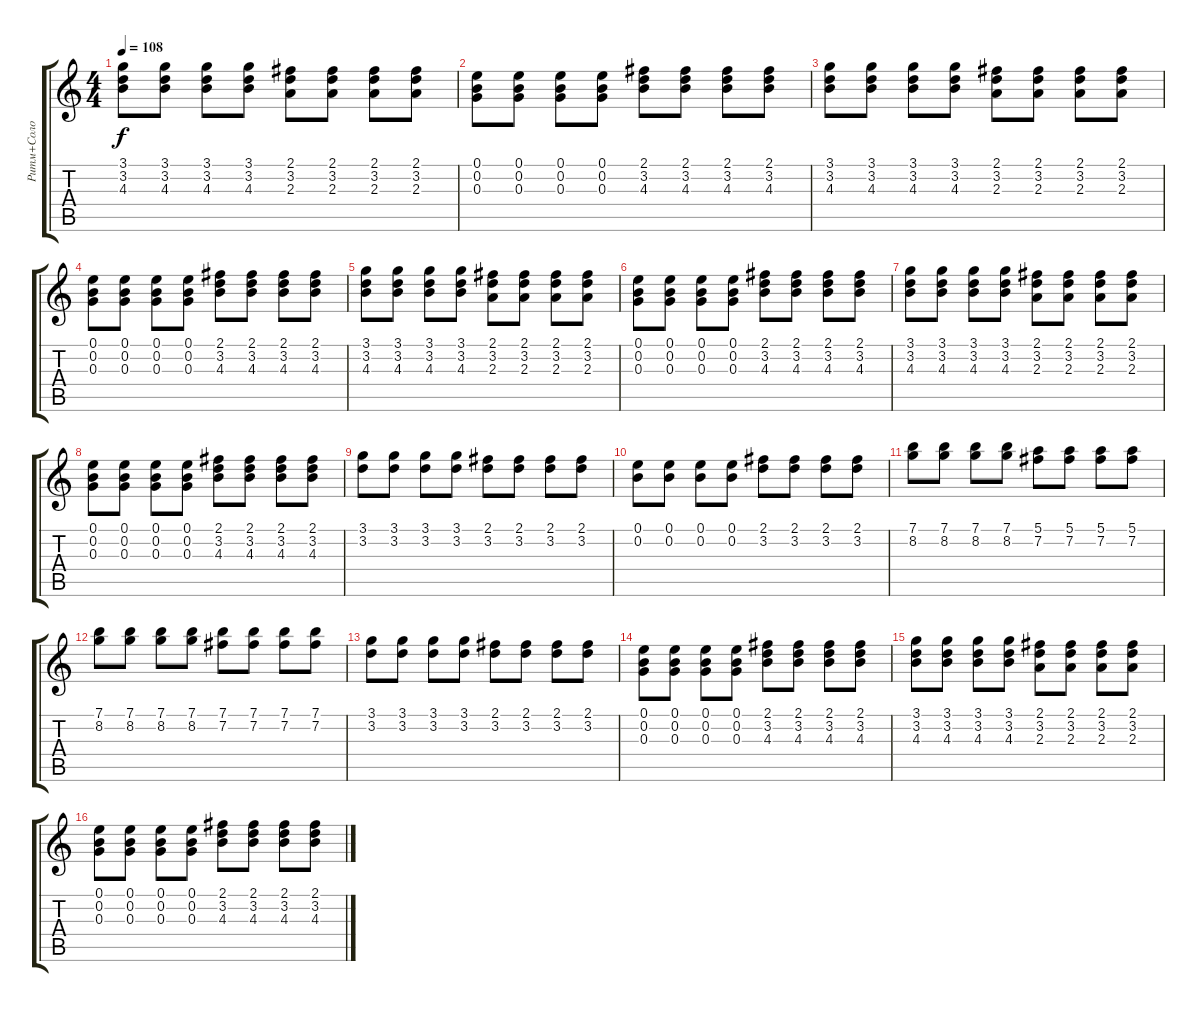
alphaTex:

\track ("Ритм+Соло" "Ритм+Соло") {instrument acousticguitarsteel}
\staff {score tabs}
\tuning (E4 B3 G3 D3 A2 E2) {hide}
\ts (4 4)
\tempo 108
\clef g2
\ks c
(3.1 3.2 4.3).8{dy f} (3.1 3.2 4.3).8 (3.1 3.2 4.3).8 (3.1 3.2 4.3).8 (2.1 3.2 2.3).8 (2.1 3.2 2.3).8 (2.1 3.2 2.3).8 (2.1 3.2 2.3).8 |
(0.1 0.2 0.3).8 (0.1 0.2 0.3).8 (0.1 0.2 0.3).8 (0.1 0.2 0.3).8 (2.1 3.2 4.3).8 (2.1 3.2 4.3).8 (2.1 3.2 4.3).8 (2.1 3.2 4.3).8 |
(3.1 3.2 4.3).8 (3.1 3.2 4.3).8 (3.1 3.2 4.3).8 (3.1 3.2 4.3).8 (2.1 3.2 2.3).8 (2.1 3.2 2.3).8 (2.1 3.2 2.3).8 (2.1 3.2 2.3).8 |
(0.1 0.2 0.3).8 (0.1 0.2 0.3).8 (0.1 0.2 0.3).8 (0.1 0.2 0.3).8 (2.1 3.2 4.3).8 (2.1 3.2 4.3).8 (2.1 3.2 4.3).8 (2.1 3.2 4.3).8 |
(3.1 3.2 4.3).8 (3.1 3.2 4.3).8 (3.1 3.2 4.3).8 (3.1 3.2 4.3).8 (2.1 3.2 2.3).8 (2.1 3.2 2.3).8 (2.1 3.2 2.3).8 (2.1 3.2 2.3).8 |
(0.1 0.2 0.3).8 (0.1 0.2 0.3).8 (0.1 0.2 0.3).8 (0.1 0.2 0.3).8 (2.1 3.2 4.3).8 (2.1 3.2 4.3).8 (2.1 3.2 4.3).8 (2.1 3.2 4.3).8 |
(3.1 3.2 4.3).8 (3.1 3.2 4.3).8 (3.1 3.2 4.3).8 (3.1 3.2 4.3).8 (2.1 3.2 2.3).8 (2.1 3.2 2.3).8 (2.1 3.2 2.3).8 (2.1 3.2 2.3).8 |
(0.1 0.2 0.3).8 (0.1 0.2 0.3).8 (0.1 0.2 0.3).8 (0.1 0.2 0.3).8 (2.1 3.2 4.3).8 (2.1 3.2 4.3).8 (2.1 3.2 4.3).8 (2.1 3.2 4.3).8 |
(3.1 3.2).8{volume 16 instrument electricguitarjazz} (3.1 3.2).8 (3.1 3.2).8 (3.1 3.2).8 (2.1 3.2).8 (2.1 3.2).8 (2.1 3.2).8 (2.1 3.2).8 |
(0.1 0.2).8 (0.1 0.2).8 (0.1 0.2).8 (0.1 0.2).8 (2.1 3.2).8 (2.1 3.2).8 (2.1 3.2).8 (2.1 3.2).8 |
(7.1 8.2).8 (7.1 8.2).8 (7.1 8.2).8 (7.1 8.2).8 (5.1 7.2).8 (5.1 7.2).8 (5.1 7.2).8 (5.1 7.2).8 |
(7.1 8.2).8 (7.1 8.2).8 (7.1 8.2).8 (7.1 8.2).8 (7.1 7.2).8 (7.1 7.2).8 (7.1 7.2).8 (7.1 7.2).8 |
(3.1 3.2).8 (3.1 3.2).8 (3.1 3.2).8 (3.1 3.2).8 (2.1 3.2).8 (2.1 3.2).8 (2.1 3.2).8 (2.1 3.2).8 |
(0.1 0.2 0.3).8{volume 8 instrument acousticguitarsteel} (0.1 0.2 0.3).8 (0.1 0.2 0.3).8 (0.1 0.2 0.3).8 (2.1 3.2 4.3).8 (2.1 3.2 4.3).8 (2.1 3.2 4.3).8 (2.1 3.2 4.3).8 |
(3.1 3.2 4.3).8 (3.1 3.2 4.3).8 (3.1 3.2 4.3).8 (3.1 3.2 4.3).8 (2.1 3.2 2.3).8 (2.1 3.2 2.3).8 (2.1 3.2 2.3).8 (2.1 3.2 2.3).8 |
(0.1 0.2 0.3).8 (0.1 0.2 0.3).8 (0.1 0.2 0.3).8 (0.1 0.2 0.3).8 (2.1 3.2 4.3).8 (2.1 3.2 4.3).8 (2.1 3.2 4.3).8 (2.1 3.2 4.3).8
